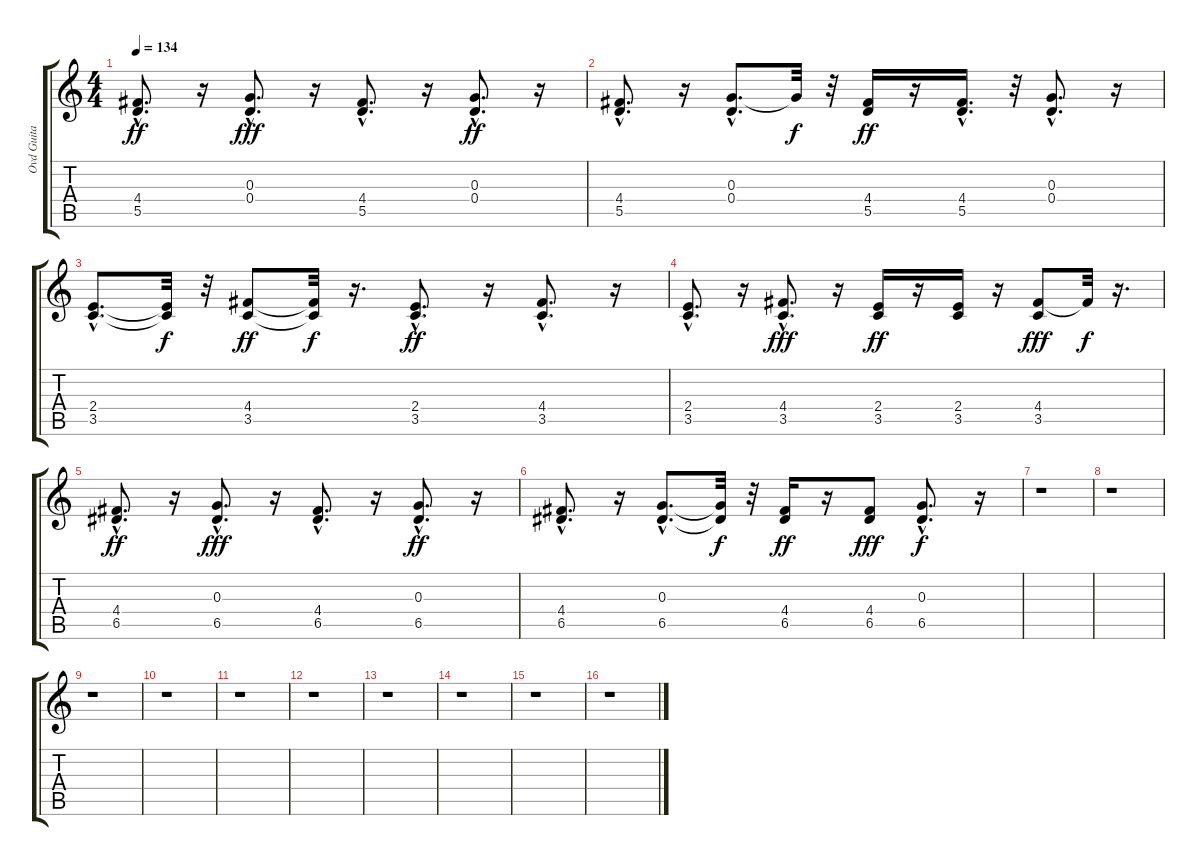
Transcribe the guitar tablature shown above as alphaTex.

\track ("Ovd Guita" "Ovd Guita") {instrument electricguitarclean}
\staff {score tabs}
\tuning (E4 B3 G3 D3 A2 E2) {hide}
\ts (4 4)
\tempo 134
\clef g2
\ks c
(4.4{hac} 5.5{hac}).8{d dy ff} r.16 (0.3{hac} 0.4).8{d dy fff} r.16 (4.4{hac} 5.5{hac}).8{d} r.16 (0.3{hac} 0.4{hac}).8{d dy ff} r.16 |
(4.4{hac} 5.5{hac}).8{d} r.16 (0.3{hac} 0.4{hac}).8{d} 0.3{t}.32{dy f} r.32 (4.4 5.5).16{dy ff} r.16 (4.4 5.5{hac}).16{d} r.32 (0.3{hac} 0.4{hac}).8{d} r.16 |
(2.4{hac} 3.5{hac}).8{d} (2.4{t} 3.5{t}).32{dy f} r.32 (4.4 3.5).8{dy ff} (4.4{t} 3.5{t}).32{dy f} r.16{d} (2.4{hac} 3.5{hac}).8{d dy ff} r.16 (4.4 3.5{hac}).8{d} r.16 |
(2.4{hac} 3.5{hac}).8{d} r.16 (4.4{hac} 3.5{hac}).8{d dy fff} r.16 (2.4 3.5).16{dy ff} r.16 (2.4 3.5).16 r.16 (4.4 3.5).8{dy fff} 4.4{t}.32{dy f} r.16{d} |
(4.4{hac} 6.5{hac}).8{d dy ff} r.16 (0.3{hac} 6.5{hac}).8{d dy fff} r.16 (4.4 6.5{hac}).8{d} r.16 (0.3{hac} 6.5{hac}).8{d dy ff} r.16 |
(4.4{hac} 6.5{hac}).8{d} r.16 (0.3{hac} 6.5{hac}).8{d} (0.3{t} 6.5{t}).32{dy f} r.32 (4.4 6.5).16{dy ff} r.16 (4.4 6.5).8{dy fff} (0.3{hac} 6.5{hac}).8{d dy f} r.16 |
r.1 |
r.1 |
r.1 |
r.1 |
r.1 |
r.1 |
r.1 |
r.1 |
r.1 |
r.1
